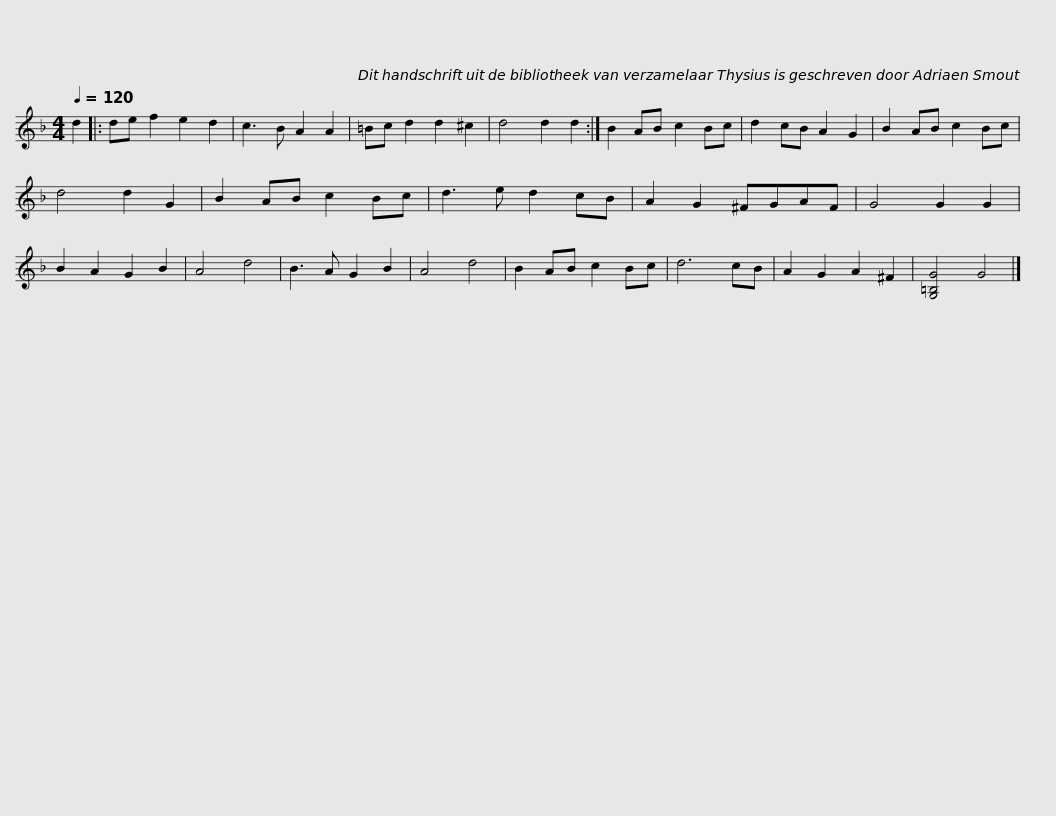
X:1
L:1/8
Q:1/4=120
M:4/4
I:linebreak $
K:F
V:1 treble
V:1
 d2 |: de f2 e2 d2 | c3 B A2 A2 | =Bc d2 d2 ^c2 | d4 d2 d2 :|$ %5
 B2 AB c2 Bc | d2 cB A2 G2 | B2 AB c2 Bc | d4 d2 G2 | B2 AB c2 Bc | %10
 d3 e d2 cB | A2 G2 ^FGAF | G4 G2 G2 |$ B2 A2 G2 B2 | A4 d4 | %15
 B3 A G2 B2 | A4 d4 | B2 AB c2 Bc | d6 cB | A2 G2 A2 ^F2 | %20
 [G,=B,G]4 G4 |] %21
